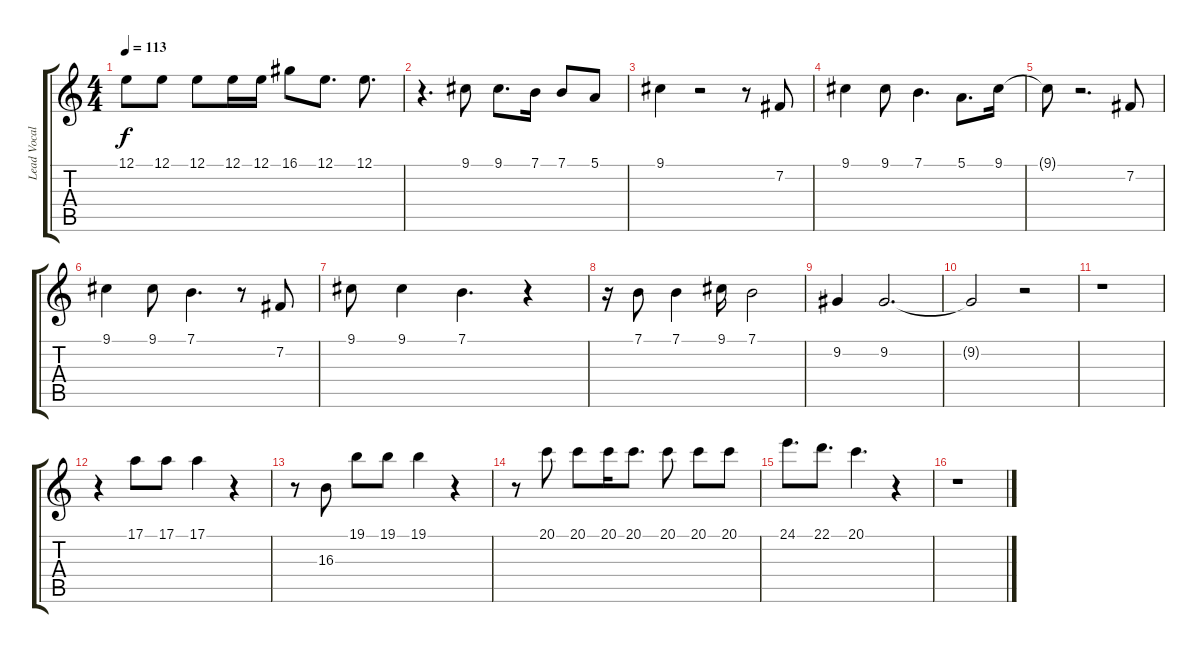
\track ("Lead Vocals" "Lead Vocal") {instrument altosax}
\staff {score tabs}
\tuning (E4 B3 G3 D3 A2 E2) {hide}
\ts (4 4)
\tempo 113
\clef g2
\ks c
12.1.8{dy f} 12.1.8 12.1.8 12.1.16 12.1.16 16.1.8 12.1.8{d} 12.1.8{d} |
r.4{d} 9.1.8 9.1.8{d} 7.1.16 7.1.8 5.1.8 |
9.1.4 r.2 r.8 7.2.8 |
9.1.4 9.1.8 7.1.4{d} 5.1.8{d} 9.1.16 |
9.1{t}.8 r.2{d} 7.2.8 |
9.1.4 9.1.8 7.1.4{d} r.8 7.2.8 |
9.1.8 9.1.4 7.1.4{d} r.4 |
r.16 7.1.8 7.1.4 9.1.16 7.1.2 |
9.2.4 9.2.2{d} |
9.2{t}.2 r.2 |
r.1 |
r.4 17.1.8 17.1.8 17.1.4 r.4 |
r.8 16.3.8 19.1.8 19.1.8 19.1.4 r.4 |
r.8 20.1.8 20.1.8 20.1.16 20.1.8{d} 20.1.8 20.1.8 20.1.8 |
24.1.8{d} 22.1.8{d} 20.1.4{d} r.4 |
r.1
